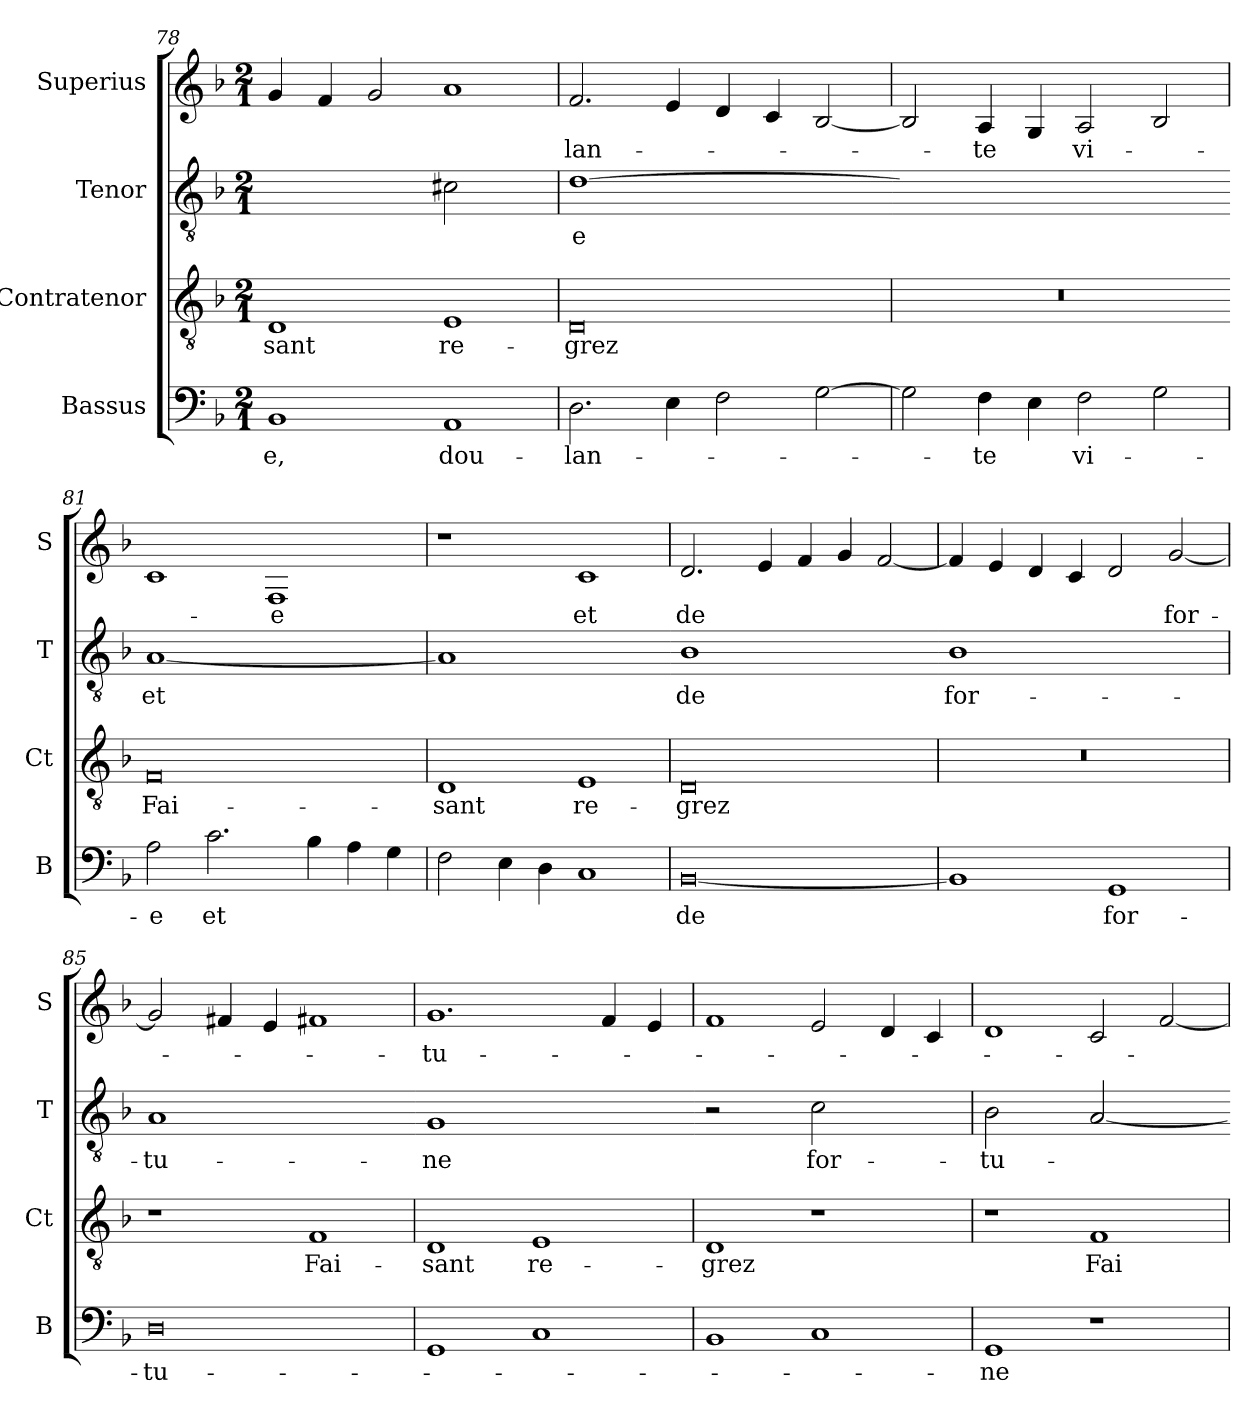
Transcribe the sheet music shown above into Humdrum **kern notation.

**kern	**text	**kern	**text	**kern	**text	**kern	**text
*part4	*part4	*part3	*part3	*part2	*part2	*part1	*part1
*staff4	*staff4	*staff3	*staff3	*staff2	*staff2	*staff1	*staff1
*I"Bassus	*	*I"Contratenor	*	*I"Tenor	*	*I"Superius	*
*I'B	*	*I'Ct	*	*I'T	*	*I'S	*
*clefF4	*	*clefGv2	*	*clefGv2	*	*clefG2	*
*k[b-]	*	*k[b-]	*	*k[b-]	*	*k[b-]	*
*M2/1	*	*M2/1	*	*M2/1	*	*M2/1	*
=78	=78	=78	=78	=78	=78	=78	=78
!	!	!	!	!LO:N:vis=2	!	!	!
1BB-	-e,	1D	-sant	1dyy]	.	4g	.
.	.	.	.	.	.	4f	.
.	.	.	.	.	.	2g	.
!	!	!	!	!LO:N:vis=2	!	!	!
1AA	dou-	1E	re-	1c#X	.	1a	.
=79	=79	=79	=79	=79	=79	=79	=79
!	!	!	!	!LO:N:vis=1	!	!	!
2.D	-lan-	0D	-grez	[0d	-e	2.f	-lan-
4E	.	.	.	.	.	4e	.
2F	.	.	.	.	.	4d	.
.	.	.	.	.	.	4c	.
[2G	.	.	.	.	.	[2B-	.
=80	=80	=80	=80	=80-	=80	=80	=80
!	!	!	!	!LO:N:vis=1	!	!	!
2G]	.	0r	.	0dyy]	.	2B-]	.
4F	-te	.	.	.	.	4A	-te
4E	.	.	.	.	.	4G	.
2F	vi-	.	.	.	.	2A	vi-
2G	.	.	.	.	.	2B-	.
=81	=81	=81	=81	=81-	=81	=81	=81
!	!	!	!	!LO:N:vis=1	!	!	!
2A	-e	0F	Fai-	[0A	et	1c	.
2.c	et	.	.	.	.	.	.
.	.	.	.	.	.	1F	-e
4B-	.	.	.	.	.	.	.
4A	.	.	.	.	.	.	.
4G	.	.	.	.	.	.	.
=82	=82	=82	=82	=82	=82	=82	=82
!	!	!	!	!LO:N:vis=1	!	!	!
2F	.	1D	-sant	0A]	.	1r	.
4E	.	.	.	.	.	.	.
4D	.	.	.	.	.	.	.
1C	.	1E	re-	.	.	1c	et
=83	=83	=83	=83	=83-	=83	=83	=83
!	!	!	!	!LO:N:vis=1	!	!	!
[0BB-	de	0D	-grez	0B-	de	2.d	de
.	.	.	.	.	.	4e	.
.	.	.	.	.	.	4f	.
.	.	.	.	.	.	4g	.
.	.	.	.	.	.	[2f	.
=84	=84	=84	=84	=84-	=84	=84	=84
!	!	!	!	!LO:N:vis=1	!	!	!
1BB-]	.	0r	.	0B-	for-	4f]	.
.	.	.	.	.	.	4e	.
.	.	.	.	.	.	4d	.
.	.	.	.	.	.	4c	.
1GG	for-	.	.	.	.	2d	.
.	.	.	.	.	.	[2g	for-
=85	=85	=85	=85	=85	=85	=85	=85
!	!	!	!	!LO:N:vis=1	!	!	!
0D	-tu-	1r	.	0A	-tu-	2g]	.
.	.	.	.	.	.	4f#X	.
.	.	.	.	.	.	4e	.
.	.	1F	Fai-	.	.	1f#X	.
=86	=86	=86	=86	=86-	=86	=86	=86
!	!	!	!	!LO:N:vis=1	!	!	!
1GG	.	1D	-sant	0G	-ne	1.g	-tu-
1C	.	1E	re-	.	.	.	.
.	.	.	.	.	.	4f	.
.	.	.	.	.	.	4e	.
=87	=87	=87	=87	=87-	=87	=87	=87
!	!	!	!	!LO:N:vis=2	!	!	!
1BB-	.	1D	-grez	1r	.	1f	.
!	!	!	!	!LO:N:vis=2	!	!	!
1C	.	1r	.	1c	for-	2e	.
.	.	.	.	.	.	4d	.
.	.	.	.	.	.	4c	.
=88	=88	=88	=88	=88	=88	=88	=88
!	!	!	!	!LO:N:vis=2	!	!	!
1GG	-ne	1r	.	1B-	-tu-	1d	.
!	!	!	!	!LO:N:vis=2	!	!	!
1r	.	1F	Fai-	[1A	.	2c	.
.	.	.	.	.	.	[2f	.
=	=	=	=	=-	=	=	=
*-	*-	*-	*-	*-	*-	*-	*-
